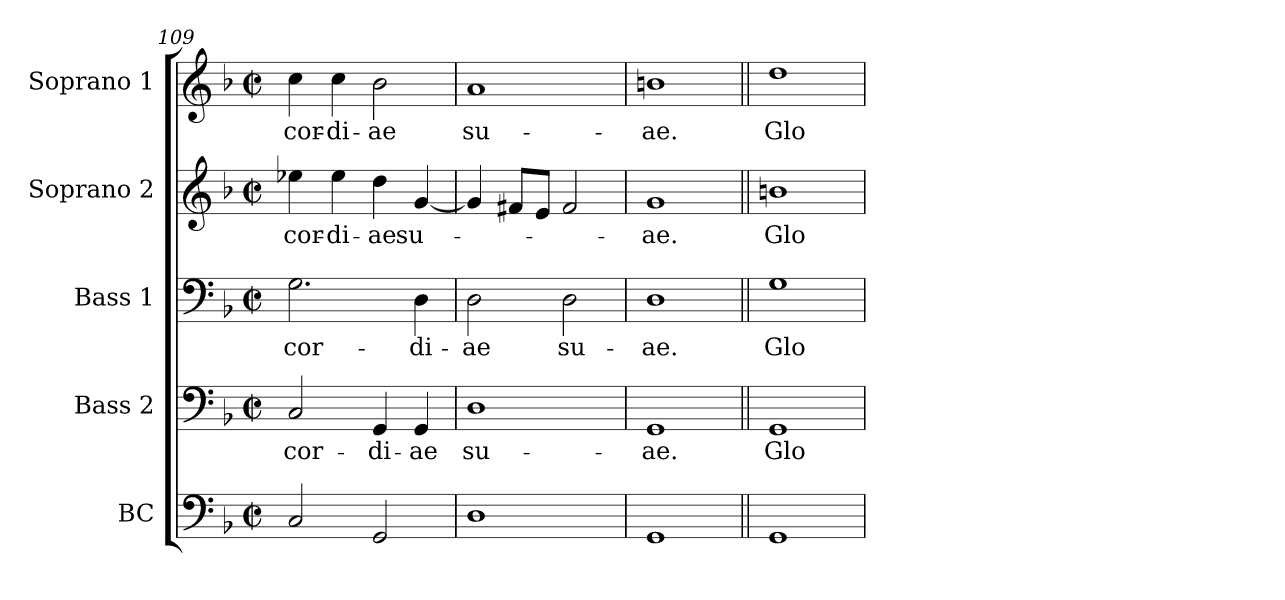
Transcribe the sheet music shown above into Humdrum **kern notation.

**kern	**kern	**text	**kern	**text	**kern	**text	**kern	**text
*part5	*part4	*part4	*part3	*part3	*part2	*part2	*part1	*part1
*staff5	*staff4	*staff4	*staff3	*staff3	*staff2	*staff2	*staff1	*staff1
*I"BC	*I"Bass 2	*	*I"Bass 1	*	*I"Soprano 2	*	*I"Soprano 1	*
*	*I'B 2	*	*I'B 1	*	*I'S 2	*	*I'S 1	*
*clefF4	*clefF4	*	*clefF4	*	*clefG2	*	*clefG2	*
*k[b-]	*k[b-]	*	*k[b-]	*	*k[b-]	*	*k[b-]	*
*F:	*F:	*	*F:	*	*F:	*	*F:	*
*M2/2	*M2/2	*	*M2/2	*	*M2/2	*	*M2/2	*
*met(c|)	*met(c|)	*	*met(c|)	*	*met(c|)	*	*met(c|)	*
=109	=109	=109	=109	=109	=109	=109	=109	=109
2C/	2C/	-cor-	2.G\	-cor-	4ee-X\	cor-	4cc\	-cor-
.	.	.	.	.	4ee-\	-di-	4cc\	-di-
2GG/	4GG/	-di-	.	.	4dd\	-ae	2b-\	-ae
.	4GG/	-ae	4D\	-di-	[4g/	su-	.	.
=110	=110	=110	=110	=110	=110	=110	=110	=110
1D	1D	su-	2D\	-ae	4g/]	.	1a	su-
.	.	.	.	.	8f#X/L	.	.	.
.	.	.	.	.	8e/J	.	.	.
.	.	.	2D\	su-	2f#/	.	.	.
=111	=111	=111	=111	=111	=111	=111	=111	=111
1GG	1GG	-ae.	1D	-ae.	1g	-ae.	1bn	-ae.
!!LO:LB:g=z
=112||	=112||	=112||	=112||	=112||	=112||	=112||	=112||	=112||
1GG	1GG	Glo-	1G	Glo-	1bn	Glo-	1dd	Glo-
=	=	=	=	=	=	=	=	=
*-	*-	*-	*-	*-	*-	*-	*-	*-
